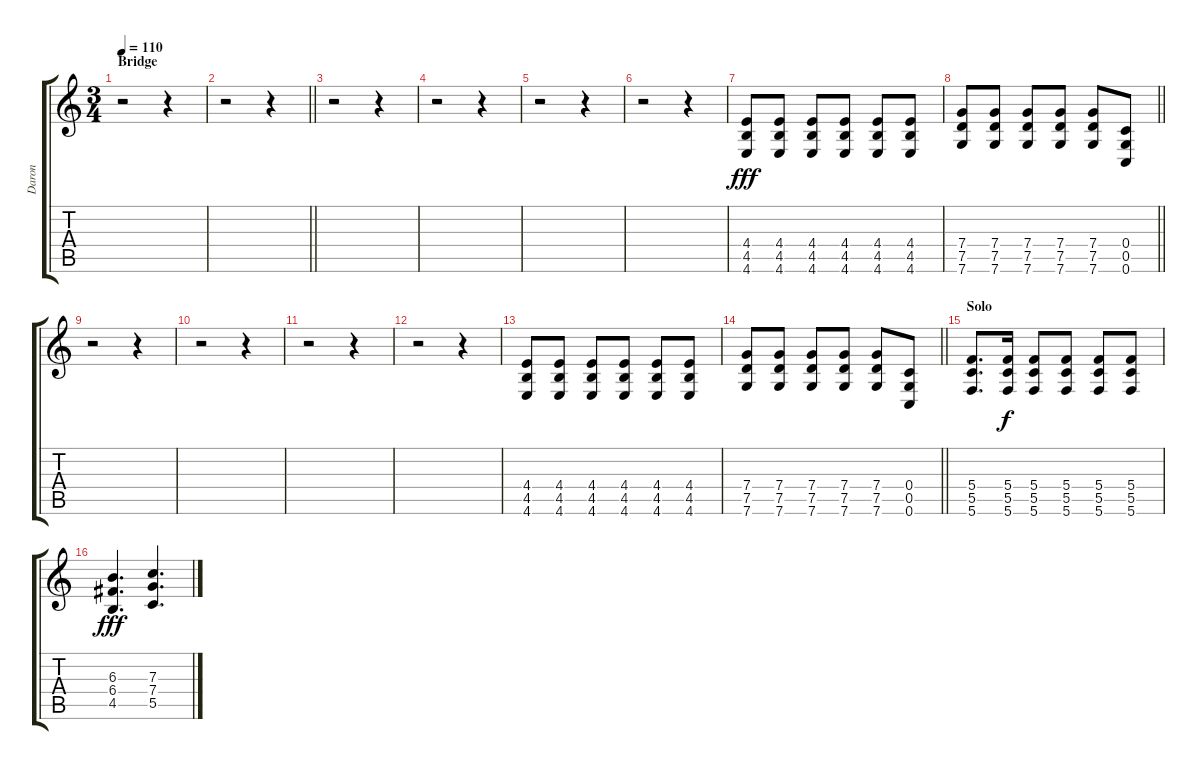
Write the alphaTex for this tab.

\track ("Daron" "Daron") {instrument distortionguitar}
\staff {score tabs}
\tuning (D4 A3 F3 C3 G2 C2) {hide}
\ts (3 4)
\section ("" "Bridge")
\tempo 110
\clef g2
\ks c
r.2{dy fff volume 9} r.4 |
\barLineRight lightlight
r.2 r.4 |
r.2 r.4 |
r.2 r.4 |
r.2 r.4 |
r.2 r.4 |
(4.4 4.5 4.6).8 (4.4 4.5 4.6).8 (4.4 4.5 4.6).8 (4.4 4.5 4.6).8 (4.4 4.5 4.6).8 (4.4 4.5 4.6).8 |
\barLineRight lightlight
(7.4 7.5 7.6).8 (7.4 7.5 7.6).8 (7.4 7.5 7.6).8 (7.4 7.5 7.6).8 (7.4 7.5 7.6).8 (0.4 0.5 0.6).8 |
r.2 r.4 |
r.2 r.4 |
r.2 r.4 |
r.2 r.4 |
(4.4 4.5 4.6).8 (4.4 4.5 4.6).8 (4.4 4.5 4.6).8 (4.4 4.5 4.6).8 (4.4 4.5 4.6).8 (4.4 4.5 4.6).8 |
\barLineRight lightlight
(7.4 7.5 7.6).8 (7.4 7.5 7.6).8 (7.4 7.5 7.6).8 (7.4 7.5 7.6).8 (7.4 7.5 7.6).8 (0.4 0.5 0.6).8 |
\section ("" "Solo")
(5.4 5.5 5.6).8{d} (5.4 5.5 5.6).16{dy f} (5.4 5.5 5.6).8 (5.4 5.5 5.6).8 (5.4 5.5 5.6).8 (5.4 5.5 5.6).8 |
(6.3 6.4 4.5).4{d dy fff} (7.3 7.4 5.5).4{d}
